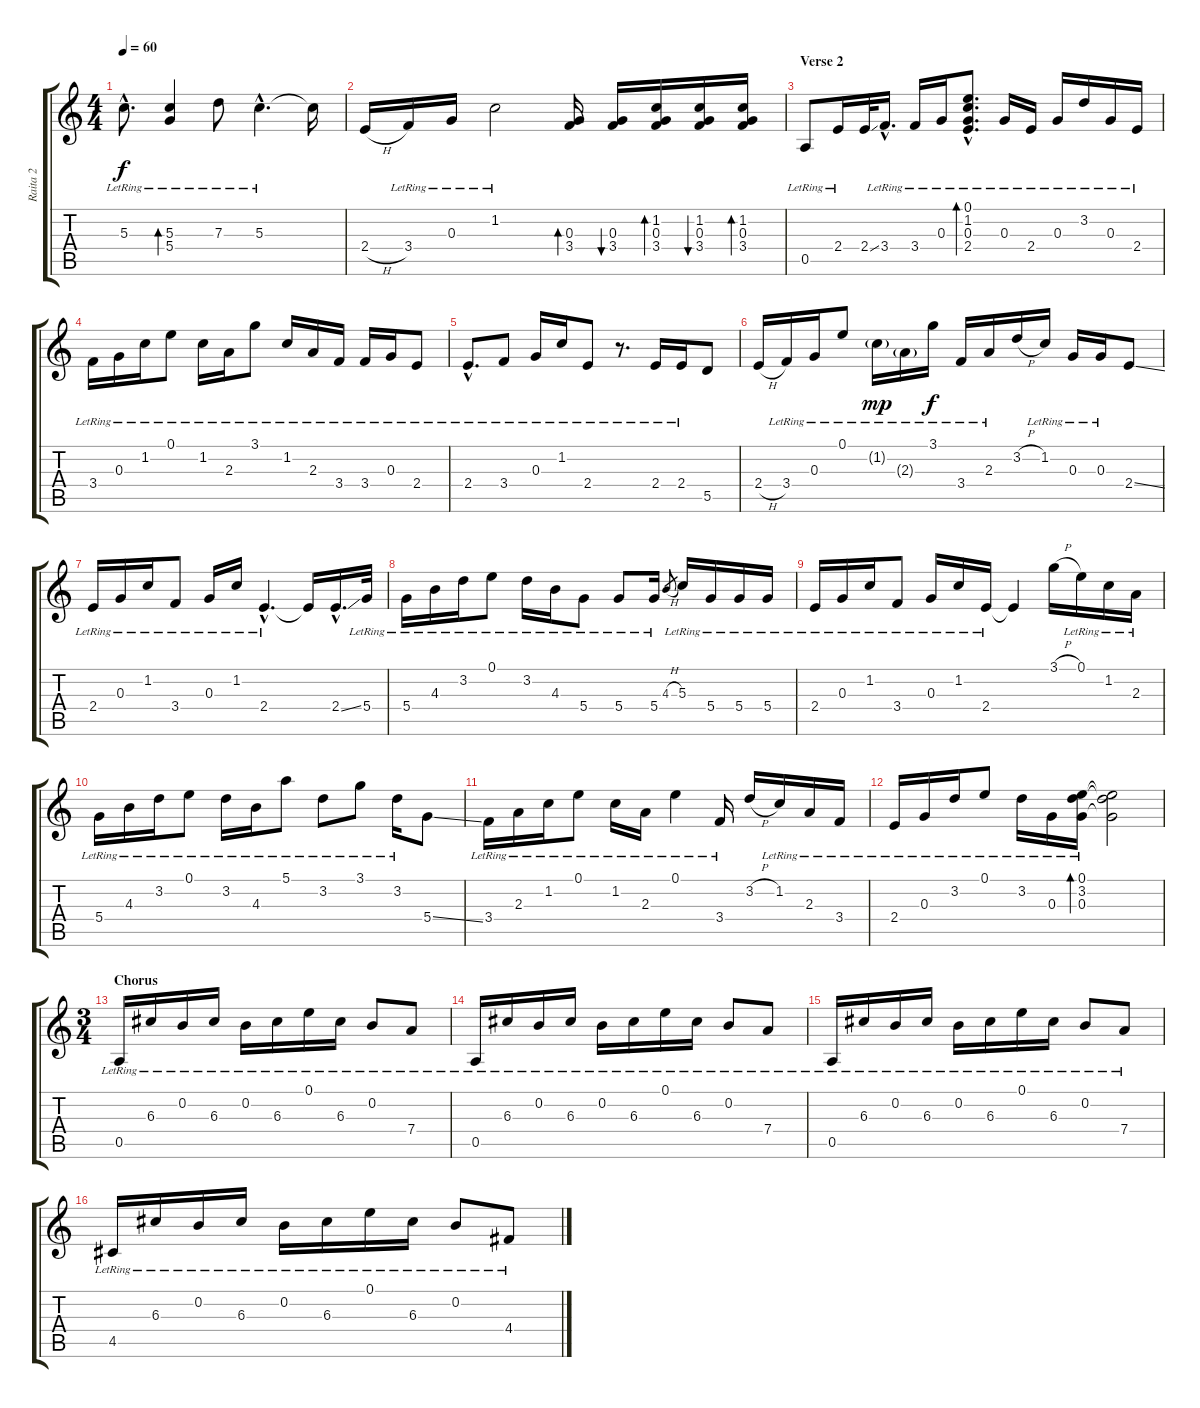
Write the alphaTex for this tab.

\track ("Raita 2" "Raita 2") {instrument acousticguitarsteel}
\staff {score tabs}
\tuning (E4 B3 G3 D3 A2 E2) {hide}
\ts (4 4)
\tempo 60
\clef g2
\ks c
5.3{hac lr}.8{d dy f} (5.3{lr} 5.4{lr}).4{bd 120} 7.3{lr}.8 5.3{hac lr}.4{d} 5.3{t}.16 |
2.4{h}.16 3.4{lr}.16 0.3{lr}.16 1.2{lr}.2 (0.3 3.4).16{bd 120} (0.3 3.4).16{bu 120} (1.2 0.3 3.4).16{bd 120} (1.2 0.3 3.4).16{bu 120} (1.2 0.3 3.4).16{bd 120} |
\section ("" "Verse 2")
0.5{lr}.8 2.4{lr}.16 2.4{ss}.32 3.4{hac lr}.16{d} 3.4{lr}.16 0.3{lr}.16 (0.1{hac lr} 1.2{hac lr} 0.3{hac lr} 2.4{hac lr}).8{d bd 120} 0.3{lr}.16 2.4{lr}.16 0.3{lr}.16 3.2{lr}.16 0.3{lr}.16 2.4{lr}.16 |
3.4{lr}.16 0.3{lr}.16 1.2{lr}.16 0.1{lr}.8 1.2{lr}.16 2.3{lr}.16 3.1{lr}.8 1.2{lr}.16 2.3{lr}.16 3.4{lr}.16 3.4{lr}.16 0.3{lr}.16 2.4{lr}.8 |
2.4{hac lr}.8{d} 3.4{lr}.8 0.3{lr}.16 1.2{lr}.16 2.4{lr}.8 r.8{d} 2.4{lr}.16 2.4{lr}.16 5.5.8 |
2.4{h}.16 3.4{lr}.16 0.3{lr}.16 0.1{lr}.8 1.2{g lr}.16{dy mp} 2.3{g lr}.16 3.1{lr}.16{dy f} 3.4{lr}.16 2.3{lr}.16 3.2{h}.16 1.2{lr}.16 0.3{lr}.16 0.3{lr}.16 2.4{ss}.8 |
2.4{lr}.16 0.3{lr}.16 1.2{lr}.16 3.4{lr}.8 0.3{lr}.16 1.2{lr}.16 2.4{hac lr}.4{d} 2.4{t}.16 2.4{ss hac}.16{d} 5.4{lr}.32 |
5.4{lr}.16 4.3{lr}.16 3.2{lr}.16 0.1{lr}.8 3.2{lr}.16 4.3{lr}.16 5.4{lr}.8 5.4{lr}.8 5.4{lr}.16 4.3{h}.8{gr} 5.3{lr}.16 5.4{lr}.16 5.4{lr}.16 5.4{lr}.16 |
2.4{lr}.16 0.3{lr}.16 1.2{lr}.16 3.4{lr}.8 0.3{lr}.16 1.2{lr}.16 2.4{lr}.16 2.4{t}.4 3.1{h}.16 0.1{lr}.16 1.2{lr}.16 2.3{lr}.16 |
5.4{lr}.16 4.3{lr}.16 3.2{lr}.16 0.1{lr}.8 3.2{lr}.16 4.3{lr}.16 5.1{lr}.8 3.2{lr}.8 3.1{lr}.8 3.2{lr}.16 5.4{ss}.8 |
3.4{lr}.16 2.3{lr}.16 1.2{lr}.16 0.1{lr}.8 1.2{lr}.16 2.3{lr}.16 0.1{lr}.4 3.4{lr}.16 3.2{h}.16 1.2{lr}.16 2.3{lr}.16 3.4{lr}.16 |
2.4{lr}.16 0.3{lr}.16 3.2{lr}.16 0.1{lr}.8 3.2{lr}.16 0.3{lr}.16 (0.1{lr} 3.2{lr} 0.3{lr}).16{bd 120} (0.1{t} 3.2{t} 0.3{t}).2 |
\ts (3 4)
\section ("" "Chorus")
0.5{lr}.16 6.3{lr}.16 0.2{lr}.16 6.3{lr}.16 0.2{lr}.16 6.3{lr}.16 0.1{lr}.16 6.3{lr}.16 0.2{lr}.8 7.4{lr}.8 |
0.5{lr}.16 6.3{lr}.16 0.2{lr}.16 6.3{lr}.16 0.2{lr}.16 6.3{lr}.16 0.1{lr}.16 6.3{lr}.16 0.2{lr}.8 7.4{lr}.8 |
0.5{lr}.16 6.3{lr}.16 0.2{lr}.16 6.3{lr}.16 0.2{lr}.16 6.3{lr}.16 0.1{lr}.16 6.3{lr}.16 0.2{lr}.8 7.4{lr}.8 |
4.5{lr}.16 6.3{lr}.16 0.2{lr}.16 6.3{lr}.16 0.2{lr}.16 6.3{lr}.16 0.1{lr}.16 6.3{lr}.16 0.2{lr}.8 4.4{lr}.8
